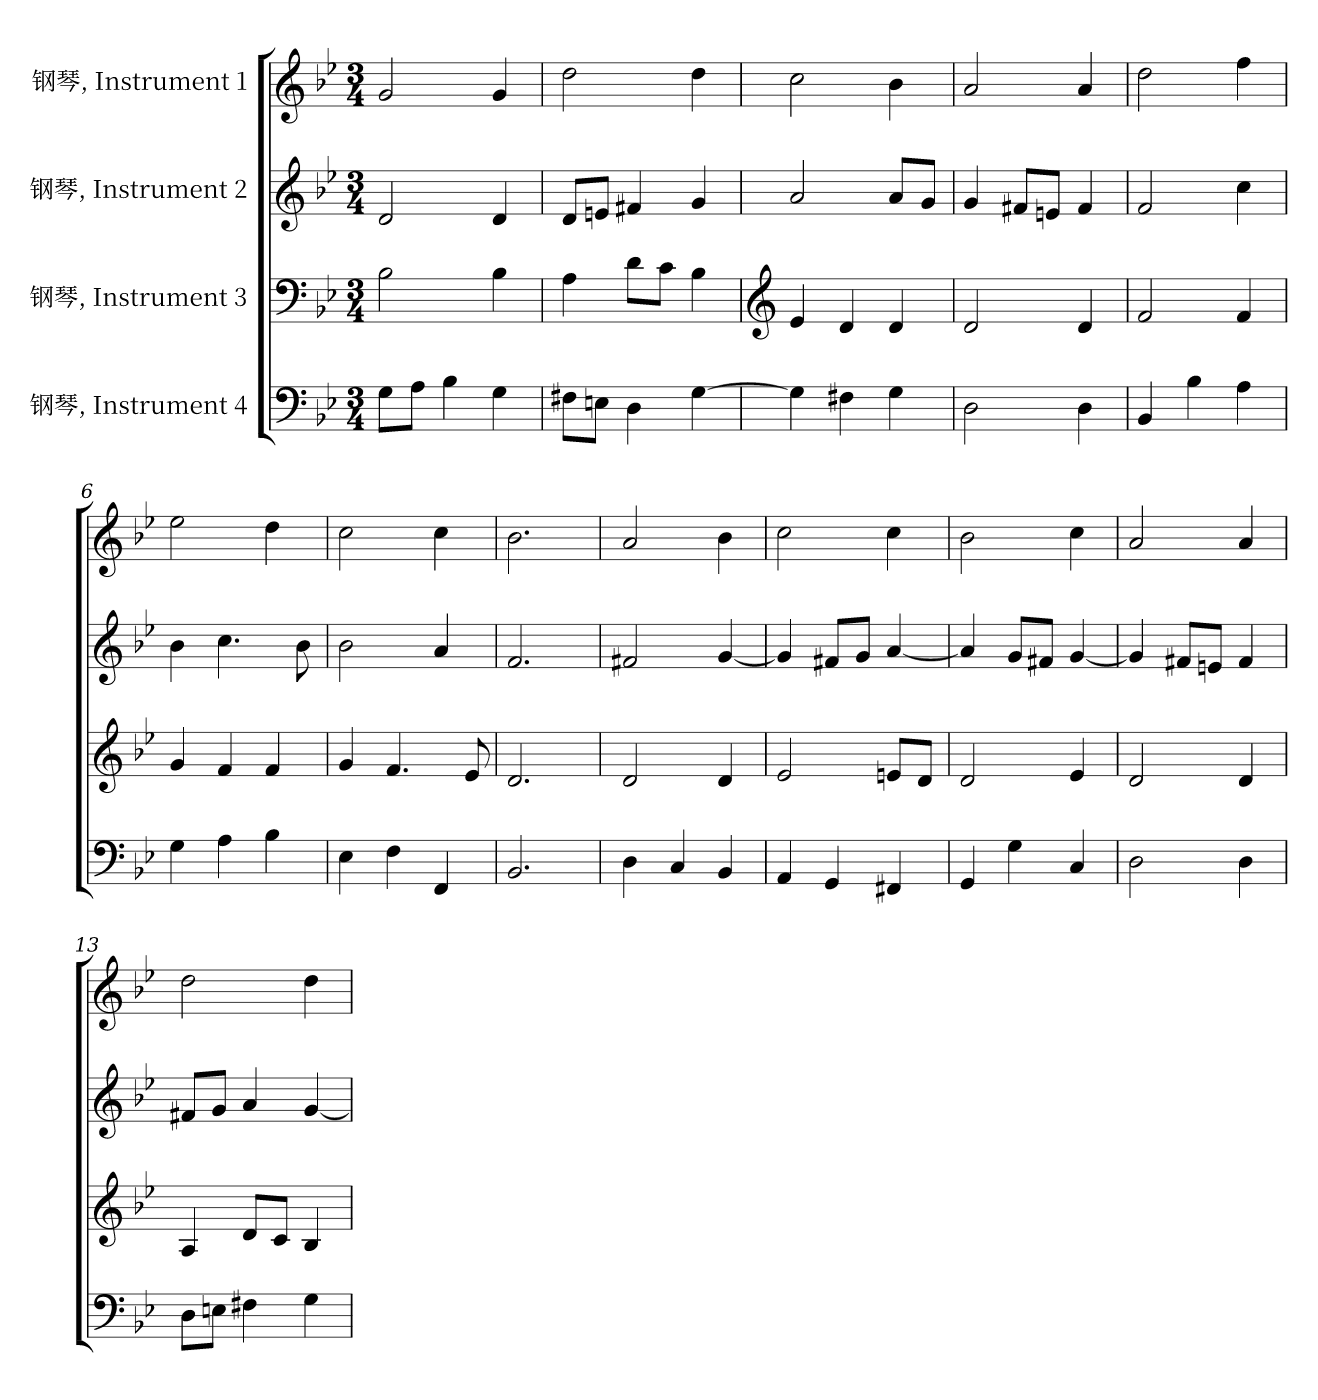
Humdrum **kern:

**kern	**kern	**kern	**kern
*part4	*part3	*part2	*part1
*staff4	*staff3	*staff2	*staff1
*I"钢琴, Instrument 4	*I"钢琴, Instrument 3	*I"钢琴, Instrument 2	*I"钢琴, Instrument 1
*clefF4	*clefF4	*clefG2	*clefG2
*k[b-e-]	*k[b-e-]	*k[b-e-]	*k[b-e-]
*M3/4	*M3/4	*M3/4	*M3/4
*MM96	*MM96	*MM96	*MM96
=1	=1	=1	=1
8G\L	2B-\	2d/	2g/
8A\J	.	.	.
4B-\	.	.	.
4G\	4B-\	4d/	4g/
=2	=2	=2	=2
8F#X\L	4A\	8d/L	2dd\
8En\J	.	8en/J	.
4D\	8d\L	4f#X/	.
.	8c\J	.	.
[4G\	4B-\	4g/	4dd\
=3	=3	=3	=3
*	*clefG2	*	*
4G\]	4e-/	2a/	2cc\
4F#X\	4d/	.	.
4G\	4d/	8a/L	4b-\
.	.	8g/J	.
=4	=4	=4	=4
2D\	2d/	4g/	2a/
.	.	8f#X/L	.
.	.	8en/J	.
4D\	4d/	4f#/	4a/
=5	=5	=5	=5
4BB-/	2f/	2f/	2dd\
4B-\	.	.	.
4A\	4f/	4cc\	4ff\
=6	=6	=6	=6
4G\	4g/	4b-\	2ee-\
4A\	4f/	4.cc\	.
4B-\	4f/	.	4dd\
.	.	8b-\	.
!!LO:LB:g=z
=7	=7	=7	=7
4E-\	4g/	2b-\	2cc\
4F\	4.f/	.	.
4FF/	.	4a/	4cc\
.	8e-/	.	.
=8	=8	=8	=8
2.BB-/	2.d/	2.f/	2.b-\
=9	=9	=9	=9
4D\	2d/	2f#X/	2a/
4C/	.	.	.
4BB-/	4d/	[4g/	4b-\
=10	=10	=10	=10
4AA/	2e-/	4g/]	2cc\
4GG/	.	8f#X/L	.
.	.	8g/J	.
4FF#X/	8en/L	[4a/	4cc\
.	8d/J	.	.
=11	=11	=11	=11
4GG/	2d/	4a/]	2b-\
4G\	.	8g/L	.
.	.	8f#X/J	.
4C/	4e-/	[4g/	4cc\
=12	=12	=12	=12
2D\	2d/	4g/]	2a/
.	.	8f#X/L	.
.	.	8en/J	.
4D\	4d/	4f#/	4a/
=13	=13	=13	=13
8D\L	4A/	8f#X/L	2dd\
8En\J	.	8g/J	.
4F#X\	8d/L	4a/	.
.	8c/J	.	.
4G\	4B-/	[4g/	4dd\
=	=	=	=
*-	*-	*-	*-
